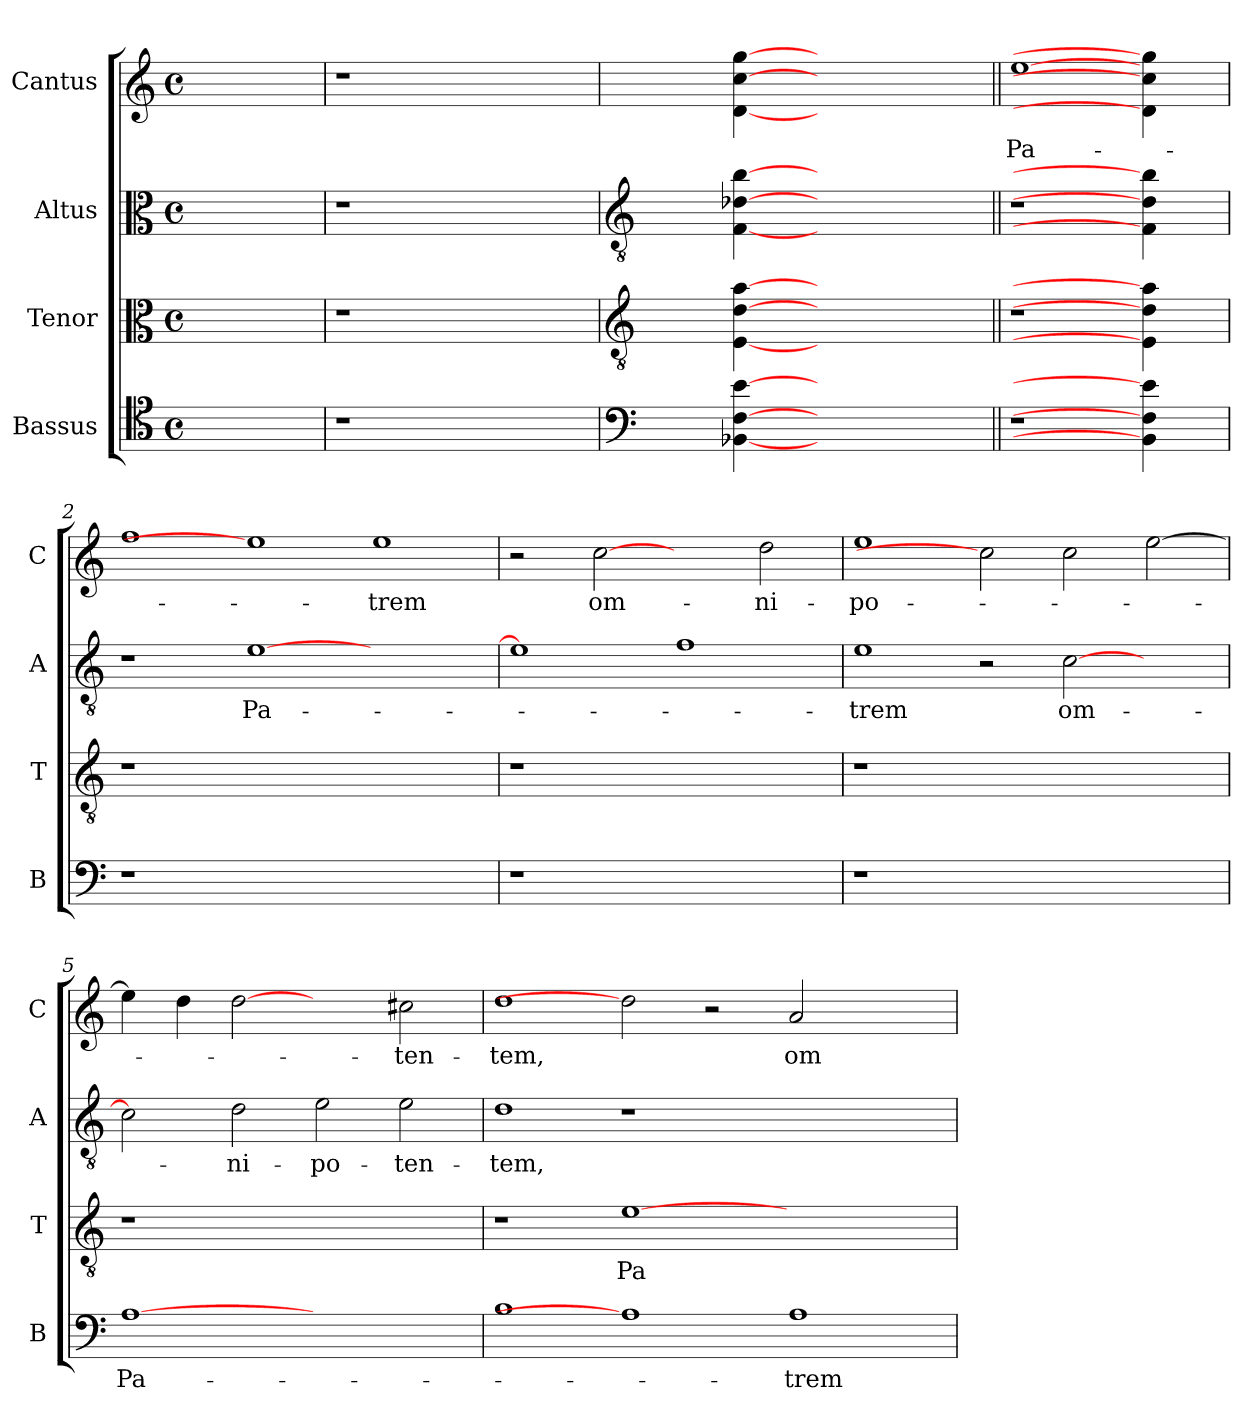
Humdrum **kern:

**kern	**text	**kern	**text	**kern	**text	**kern	**text
*part4	*part4	*part3	*part3	*part2	*part2	*part1	*part1
*staff4	*staff4	*staff3	*staff3	*staff2	*staff2	*staff1	*staff1
*I"Bassus	*	*I"Tenor	*	*I"Altus	*	*I"Cantus	*
*I'B	*	*I'T	*	*I'A	*	*I'C	*
*clefC4	*	*clefC3	*	*clefC3	*	*clefG2	*
*k[]	*	*k[]	*	*k[]	*	*k[]	*
*C:	*	*C:	*	*C:	*	*C:	*
*M4/4	*	*M4/4	*	*M4/4	*	*M4/4	*
*met(c)	*	*met(c)	*	*met(c)	*	*met(c)	*
=	=	=	=	=	=	=	=
1ryy	.	1ryy	.	1ryy	.	1ryy	.
=1X	=1X	=1X	=1X	=1X	=1X	=1X	=1X
1r	.	1r	.	1r	.	1r	.
1ryy	.	1ryy	.	1ryy	.	1ryy	.
=2X	=2X	=2X	=2X	=2X	=2X	=2X	=2X
*clefF4	*	*clefGv2	*	*clefGv2	*	*	*
2ryy	.	2ryy	.	2ryy	.	2ryy	.
!LO:N:n=1:head=solid	!	!	!	!	!	!	!
!LO:N:n=2:head=solid	!	!	!	!	!	!	!
!LO:N:n=3:head=solid	!	!LO:N:n=1:head=solid	!	!	!	!	!
!	!	!LO:N:n=2:head=solid	!	!	!	!	!
!	!	!LO:N:n=3:head=solid	!	!LO:N:n=1:head=solid	!	!	!
!	!	!	!	!LO:N:n=2:head=solid	!	!	!
!	!	!	!	!LO:N:n=3:head=solid	!	!LO:N:n=1:head=solid	!
!	!	!	!	!	!	!LO:N:n=2:head=solid	!
!	!	!	!	!	!	!LO:N:n=3:head=solid	!
[2BB-X! [2F! [2e!	.	[2E! [2d! [2a!	.	[2F! [2d-X! [2b!	.	[2d! [2cc! [2gg!	.
2ryy	.	2ryy	.	2ryy	.	2ryy	.
2ryy	.	2ryy	.	2ryy	.	2ryy	.
=1||	=1||	=1||	=1||	=1||	=1||	=1||	=1||
!	!	!	!	!	!	!	!LO:LY:b
1r	.	1r	.	1r	.	[1ee	Pa-
!LO:N:n=1:head=solid	!	!	!	!	!	!	!
!LO:N:n=2:head=solid	!	!	!	!	!	!	!
!LO:N:n=3:head=solid	!	!LO:N:n=1:head=solid	!	!	!	!	!
!	!	!LO:N:n=2:head=solid	!	!	!	!	!
!	!	!LO:N:n=3:head=solid	!	!LO:N:n=1:head=solid	!	!	!
!	!	!	!	!LO:N:n=2:head=solid	!	!	!
!	!	!	!	!LO:N:n=3:head=solid	!	!LO:N:n=1:head=solid	!
!	!	!	!	!	!	!LO:N:n=2:head=solid	!
!	!	!	!	!	!	!LO:N:n=3:head=solid	!
2BB-!] 2F!] 2e!]	.	2E!] 2d!] 2a!]	.	2F!] 2d-!] 2b!]	.	2d!] 2cc!] 2gg!]	.
=2	=2	=2	=2	=2	=2	=2	=2
1r	.	1r	.	1r	.	1ff	.
!	!	!	!	!	!LO:LY:b	!	!
0ryy	.	0ryy	.	[1e	Pa-	1ee]	.
!	!	!	!	!	!	!	!LO:LY:b
.	.	.	.	1ryy	.	1ee	-trem
=3	=3	=3	=3	=3	=3	=3	=3
1r	.	1r	.	1e]	.	2r	.
!	!	!	!	!	!	!	!LO:LY:b
.	.	.	.	.	.	[2cc	om-
1ryy	.	1ryy	.	1f	.	2ryy	.
!	!	!	!	!	!	!	!LO:LY:b
.	.	.	.	.	.	2dd\	-ni-
=4	=4	=4	=4	=4	=4	=4	=4
!	!	!	!	!	!LO:LY:b	!	!
!	!	!	!	!	!	!	!LO:LY:b
1r	.	1r	.	1e	-trem	1ee	-po-
1.ryy	.	1.ryy	.	2r	.	2cc]	.
!	!	!	!	!	!LO:LY:b	!	!
.	.	.	.	[2c\	om-	2cc\	.
.	.	.	.	2ryy	.	[2ee\	.
=5	=5	=5	=5	=5	=5	=5	=5
!	!LO:LY:b	!	!	!	!	!	!
[1A	Pa-	1r	.	2c\]	.	4ee\]	.
.	.	.	.	.	.	4dd\	.
!	!	!	!	!	!LO:LY:b	!	!
.	.	.	.	2d\	-ni-	[2dd	.
!	!	!	!	!	!LO:LY:b	!	!
1ryy	.	1ryy	.	2e\	-po-	2ryy	.
!	!	!	!	!	!LO:LY:b	!	!
!	!	!	!	!	!	!	!LO:LY:b
.	.	.	.	2e\	-ten-	2cc#X\	-ten-
=6	=6	=6	=6	=6	=6	=6	=6
!	!	!	!	!	!LO:LY:b	!	!
!	!	!	!	!	!	!	!LO:LY:b
1B	.	1r	.	1d	-tem,	1dd	-tem,
!	!	!	!LO:LY:b	!	!	!	!
1A]	.	[1e	Pa-	1r	.	2dd]	.
.	.	.	.	.	.	2r	.
!	!LO:LY:b	!	!	!	!	!	!
!	!	!	!	!	!	!	!LO:LY:b
1A	-trem	1ryy	.	1ryy	.	2a/	om-
.	.	.	.	.	.	2ryy	.
=	=	=	=	=	=	=	=
*-	*-	*-	*-	*-	*-	*-	*-
